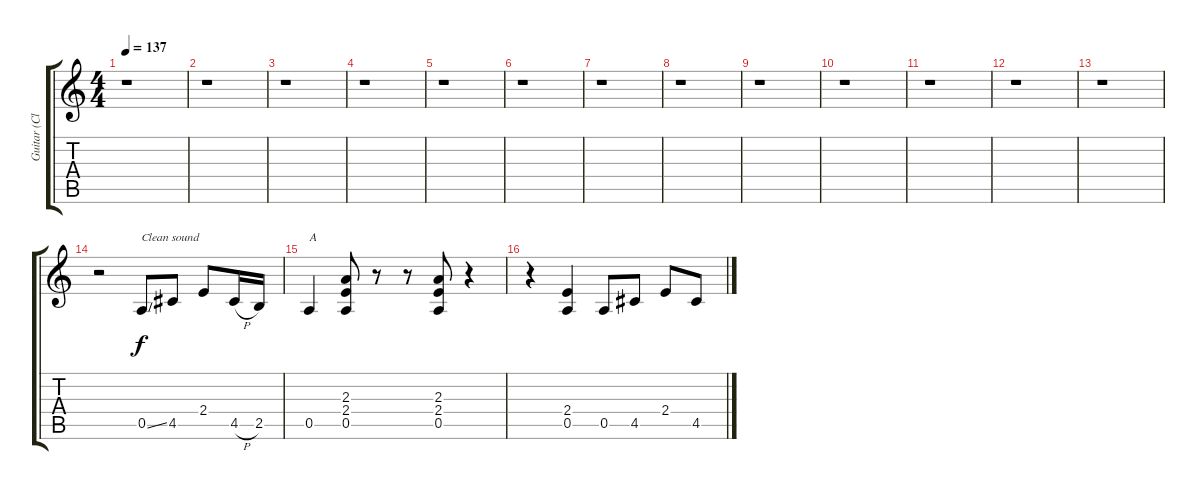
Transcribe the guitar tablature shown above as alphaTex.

\track ("Guitar (Clean)" "Guitar (Cl") {instrument electricguitarclean}
\staff {score tabs}
\tuning (E4 B3 G3 D3 A2 E2) {hide}
\ts (4 4)
\tempo 137
\clef g2
\ks c
r.1{dy f} |
r.1 |
r.1 |
r.1 |
r.1 |
r.1 |
r.1 |
r.1 |
r.1 |
r.1 |
r.1 |
r.1 |
r.1 |
r.2 0.5{ss}.8{txt "Clean sound"} 4.5.8 2.4.8 4.5{h}.16 2.5.16 |
0.5.4{txt "A"} (2.3 2.4 0.5).8 r.8 r.8 (2.3 2.4 0.5).8 r.4 |
r.4 (2.4 0.5).4 0.5.8 4.5.8 2.4.8 4.5.8
